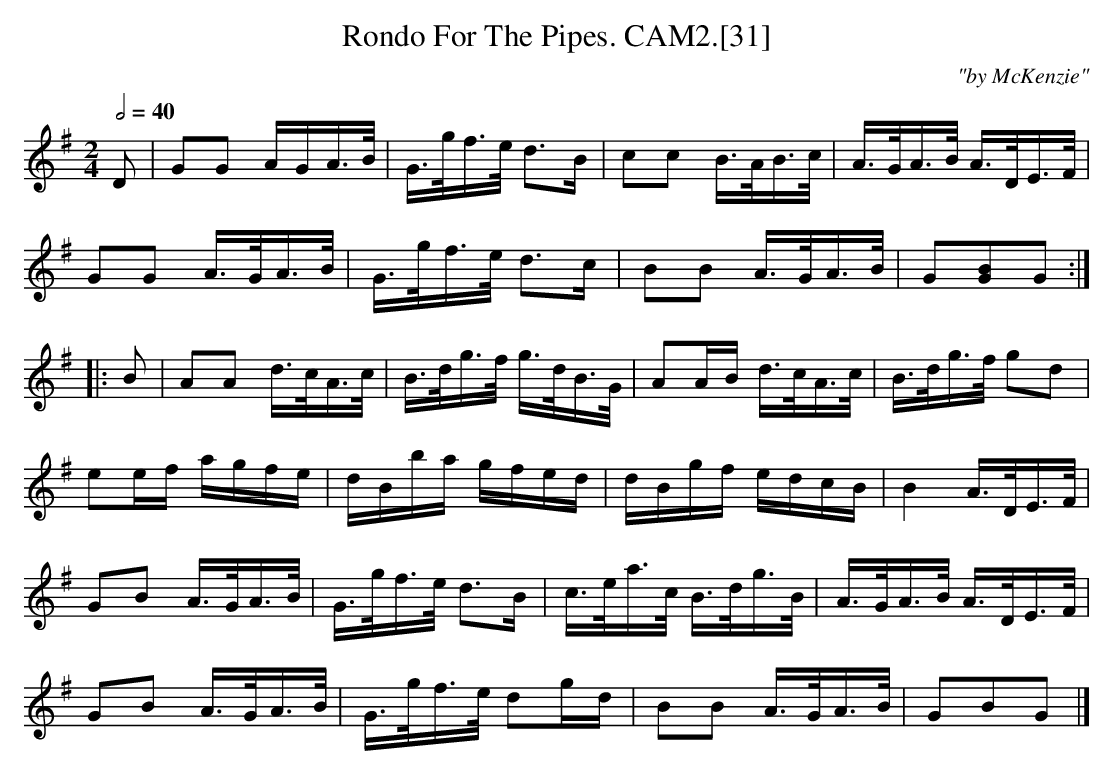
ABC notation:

X:1
T:Rondo For The Pipes. CAM2.[31]
M:2/4
L:1/8
Q:2/4=40
C:"by McKenzie"
K:G
D | GG A/G/A/>B/ | G/>g/f/>e/ d>B | cc B/>A/B/>c/ | A/>G/A/>B/ A/>D/E/>F/ |
GG A/>G/A/>B/ | G/>g/f/>e/ d>c | BB A/>G/A/>B/ | G[GB]G :|
|: B | AA d/>c/A/>c/ | B/>d/g/>f/ g/>d/B/>G/ | AA/B/ d/>c/A/>c/ | B/>d/g/>f/ gd |
ee/f/ a/g/f/e/ | d/B/b/a/ g/f/e/d/ | d/B/g/f/ e/d/c/B/ | B2 A/>D/E/>F/ |
GB A/>G/A/>B/ | G/>g/f/>e/ d>B | c/>e/a/>c/ B/>d/g/>B/ | A/>G/A/>B/ A/>D/E/>F/ |
GB A/>G/A/>B/ | G/>g/f/>e/ dg/d/ | BB A/>G/A/>B/ | GBG |]
